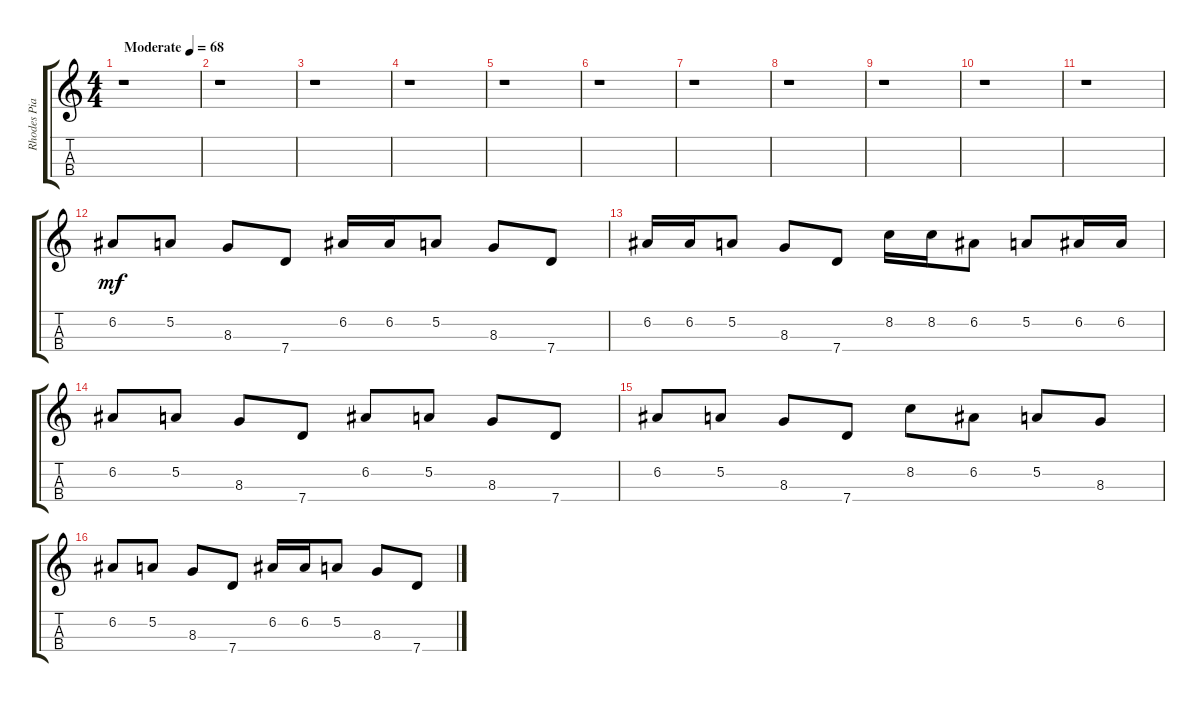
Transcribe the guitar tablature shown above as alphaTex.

\track ("Rhodes Piano" "Rhodes Pia") {instrument electricpiano1}
\staff {score tabs}
\tuning (G5 E4 B3 G3) {hide}
\ts (4 4)
\tempo (68 "Moderate")
\clef g2
\ks c
r.1{dy mf instrument electricpiano1} |
r.1 |
r.1 |
r.1 |
r.1 |
r.1 |
r.1 |
r.1 |
r.1 |
r.1 |
r.1 |
6.2.8 5.2.8 8.3.8 7.4.8 6.2.16 6.2.16 5.2.8 8.3.8 7.4.8 |
6.2.16 6.2.16 5.2.8 8.3.8 7.4.8 8.2.16 8.2.16 6.2.8 5.2.8 6.2.16 6.2.16 |
6.2.8 5.2.8 8.3.8 7.4.8 6.2.8 5.2.8 8.3.8 7.4.8 |
6.2.8 5.2.8 8.3.8 7.4.8 8.2.8 6.2.8 5.2.8 8.3.8 |
6.2.8 5.2.8 8.3.8 7.4.8 6.2.16 6.2.16 5.2.8 8.3.8 7.4.8
